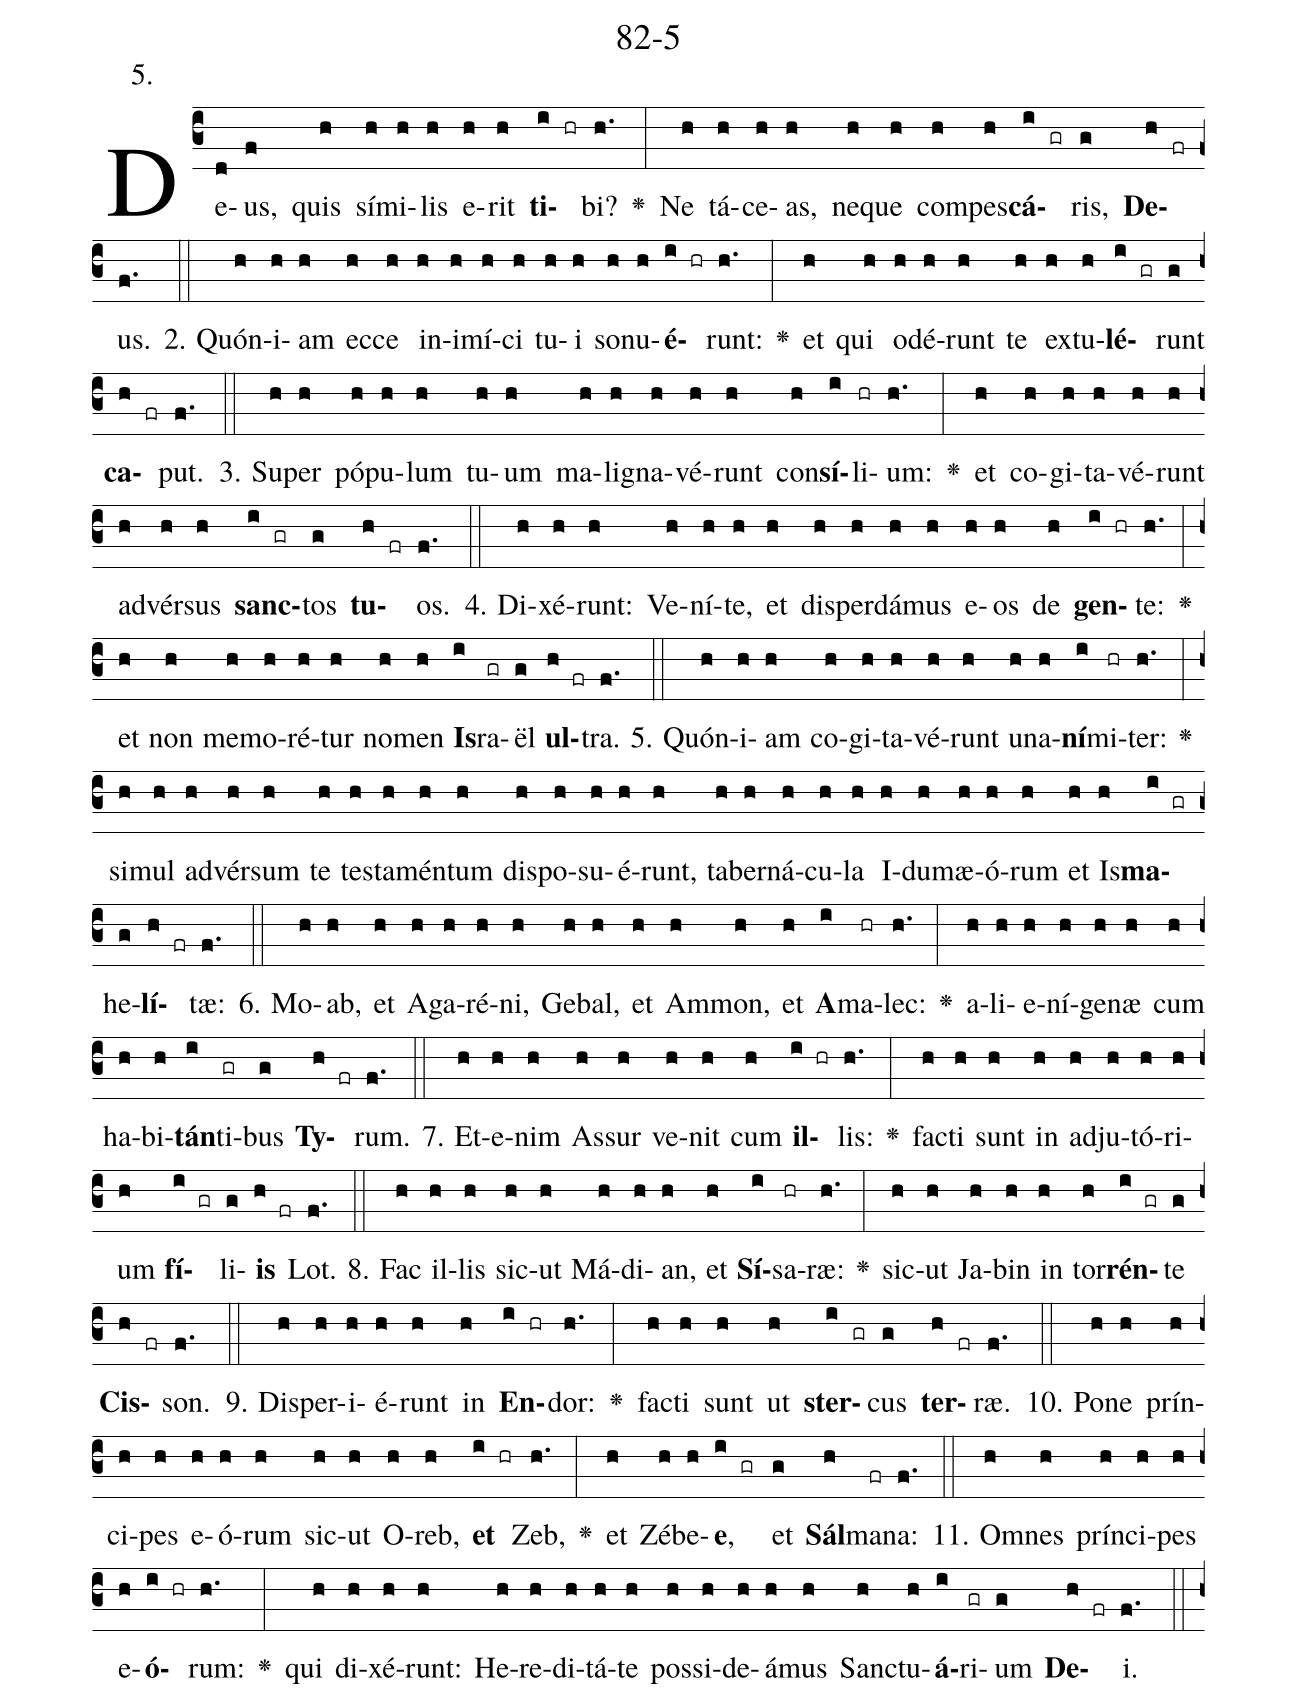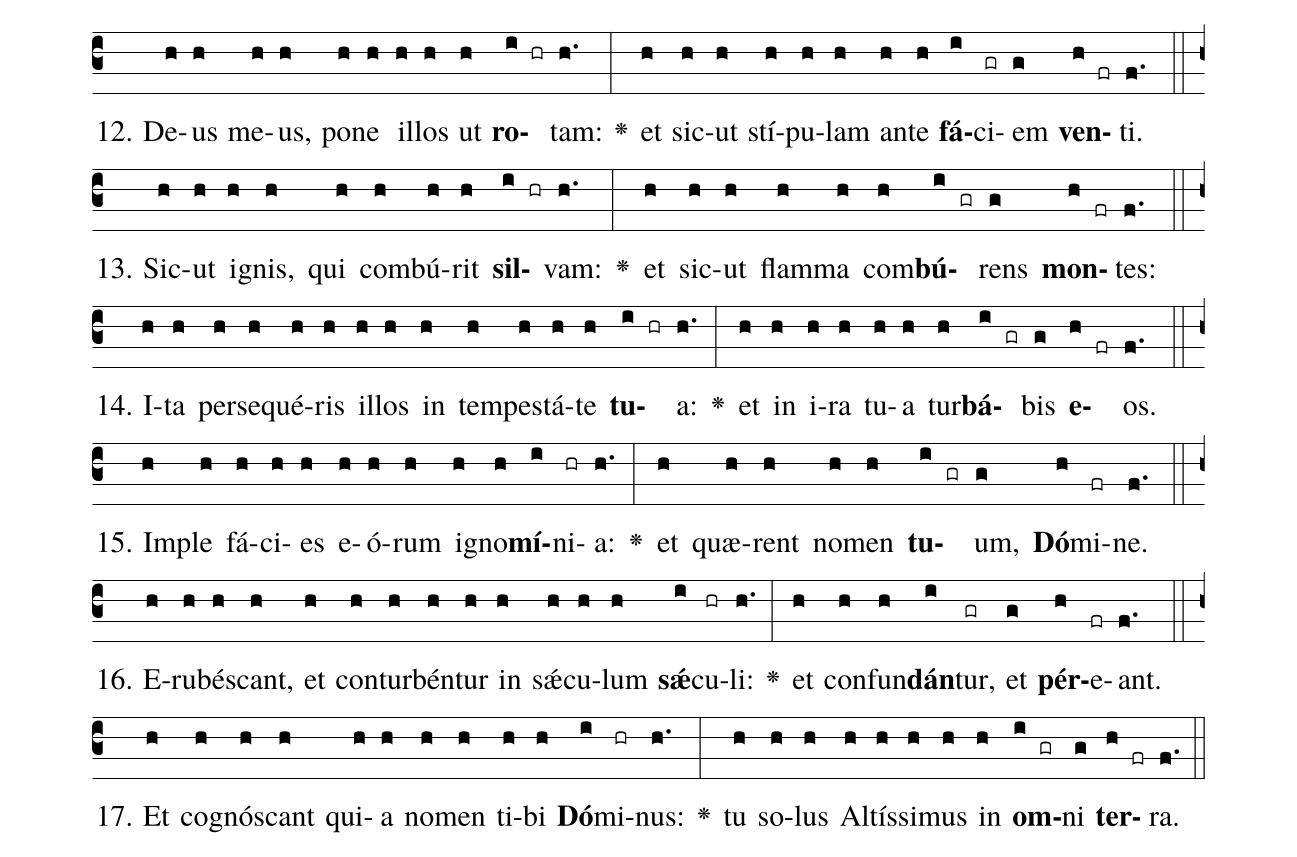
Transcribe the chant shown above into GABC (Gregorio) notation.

name: 82-5;
annotation: 5.;
%%
(c3)De(d)us,(f) quis(h) sí(h)mi(h)lis(h) e(h)rit(h) <b>ti</b>(i hr)bi?(h.) <v>\greheightstar</v>(:) Ne(h) tá(h)ce(h)as,(h) ne(h)que(h) com(h)pes(h)<b>cá</b>(i gr)ris,(g) <b>De</b>(h fr)us.(f.) (::)
2. Quón(h)i(h)am(h) ec(h)ce(h) in(h)i(h)mí(h)ci(h) tu(h)i(h) so(h)nu(h)<b>é</b>(i hr)runt:(h.) <v>\greheightstar</v>(:) et(h) qui(h) o(h)dé(h)runt(h) te(h) ex(h)tu(h)<b>lé</b>(i gr)runt(g) <b>ca</b>(h fr)put.(f.) (::)
3. Su(h)per(h) pó(h)pu(h)lum(h) tu(h)um(h) ma(h)li(h)gna(h)vé(h)runt(h) con(h)<b>sí</b>(i)li(hr)um:(h.) <v>\greheightstar</v>(:) et(h) co(h)gi(h)ta(h)vé(h)runt(h) ad(h)vér(h)sus(h) <b>sanc</b>(i gr)tos(g) <b>tu</b>(h fr)os.(f.) (::)
4. Di(h)xé(h)runt:(h) Ve(h)ní(h)te,(h) et(h) dis(h)per(h)dá(h)mus(h) e(h)os(h) de(h) <b>gen</b>(i hr)te:(h.) <v>\greheightstar</v>(:) et(h) non(h) me(h)mo(h)ré(h)tur(h) no(h)men(h) <b>Is</b>(i)ra(gr)ël(g) <b>ul</b>(h fr)tra.(f.) (::)
5. Quón(h)i(h)am(h) co(h)gi(h)ta(h)vé(h)runt(h) u(h)na(h)<b>ní</b>(i)mi(hr)ter:(h.) <v>\greheightstar</v>(:) si(h)mul(h) ad(h)vér(h)sum(h) te(h) tes(h)ta(h)mén(h)tum(h) dis(h)po(h)su(h)é(h)runt,(h) ta(h)ber(h)ná(h)cu(h)la(h) I(h)du(h)mæ(h)ó(h)rum(h) et(h) Is(h)<b>ma</b>(i gr)he(g)<b>lí</b>(h fr)tæ:(f.) (::)
6. Mo(h)ab,(h) et(h) A(h)ga(h)ré(h)ni,(h) Ge(h)bal,(h) et(h) Am(h)mon,(h) et(h) <b>A</b>(i)ma(hr)lec:(h.) <v>\greheightstar</v>(:) a(h)li(h)e(h)ní(h)ge(h)næ(h) cum(h) ha(h)bi(h)<b>tán</b>(i)ti(gr)bus(g) <b>Ty</b>(h fr)rum.(f.) (::)
7. Et(h)e(h)nim(h) As(h)sur(h) ve(h)nit(h) cum(h) <b>il</b>(i hr)lis:(h.) <v>\greheightstar</v>(:) fac(h)ti(h) sunt(h) in(h) ad(h)ju(h)tó(h)ri(h)um(h) <b>fí</b>(i gr)li(g)<b>is</b>(h fr) Lot.(f.) (::)
8. Fac(h) il(h)lis(h) sic(h)ut(h) Má(h)di(h)an,(h) et(h) <b>Sí</b>(i)sa(hr)ræ:(h.) <v>\greheightstar</v>(:) sic(h)ut(h) Ja(h)bin(h) in(h) tor(h)<b>rén</b>(i gr)te(g) <b>Cis</b>(h fr)son.(f.) (::)
9. Dis(h)per(h)i(h)é(h)runt(h) in(h) <b>En</b>(i hr)dor:(h.) <v>\greheightstar</v>(:) fac(h)ti(h) sunt(h) ut(h) <b>ster</b>(i gr)cus(g) <b>ter</b>(h fr)ræ.(f.) (::)
10. Po(h)ne(h) prín(h)ci(h)pes(h) e(h)ó(h)rum(h) sic(h)ut(h) O(h)reb,(h) <b>et</b>(i hr) Zeb,(h.) <v>\greheightstar</v>(:) et(h) Zé(h)be(h)<b>e</b>,(i gr) et(g) <b>Sál</b>(h)ma(fr)na:(f.) (::)
11. Om(h)nes(h) prín(h)ci(h)pes(h) e(h)<b>ó</b>(i hr)rum:(h.) <v>\greheightstar</v>(:) qui(h) di(h)xé(h)runt:(h) He(h)re(h)di(h)tá(h)te(h) pos(h)si(h)de(h)á(h)mus(h) Sanc(h)tu(h)<b>á</b>(i)ri(gr)um(g) <b>De</b>(h fr)i.(f.) (::)
12. De(h)us(h) me(h)us,(h) po(h)ne(h) il(h)los(h) ut(h) <b>ro</b>(i hr)tam:(h.) <v>\greheightstar</v>(:) et(h) sic(h)ut(h) stí(h)pu(h)lam(h) an(h)te(h) <b>fá</b>(i)ci(gr)em(g) <b>ven</b>(h fr)ti.(f.) (::)
13. Sic(h)ut(h) i(h)gnis,(h) qui(h) com(h)bú(h)rit(h) <b>sil</b>(i hr)vam:(h.) <v>\greheightstar</v>(:) et(h) sic(h)ut(h) flam(h)ma(h) com(h)<b>bú</b>(i gr)rens(g) <b>mon</b>(h fr)tes:(f.) (::)
14. I(h)ta(h) per(h)se(h)qué(h)ris(h) il(h)los(h) in(h) tem(h)pes(h)tá(h)te(h) <b>tu</b>(i hr)a:(h.) <v>\greheightstar</v>(:) et(h) in(h) i(h)ra(h) tu(h)a(h) tur(h)<b>bá</b>(i gr)bis(g) <b>e</b>(h fr)os.(f.) (::)
15. Im(h)ple(h) fá(h)ci(h)es(h) e(h)ó(h)rum(h) i(h)gno(h)<b>mí</b>(i)ni(hr)a:(h.) <v>\greheightstar</v>(:) et(h) quæ(h)rent(h) no(h)men(h) <b>tu</b>(i gr)um,(g) <b>Dó</b>(h)mi(fr)ne.(f.) (::)
16. E(h)ru(h)bés(h)cant,(h) et(h) con(h)tur(h)bén(h)tur(h) in(h) sǽ(h)cu(h)lum(h) <b>sǽ</b>(i)cu(hr)li:(h.) <v>\greheightstar</v>(:) et(h) con(h)fun(h)<b>dán</b>(i)tur,(gr) et(g) <b>pér</b>(h)e(fr)ant.(f.) (::)
17. Et(h) co(h)gnós(h)cant(h) qui(h)a(h) no(h)men(h) ti(h)bi(h) <b>Dó</b>(i)mi(hr)nus:(h.) <v>\greheightstar</v>(:) tu(h) so(h)lus(h) Al(h)tís(h)si(h)mus(h) in(h) <b>om</b>(i gr)ni(g) <b>ter</b>(h fr)ra.(f.) (::)
